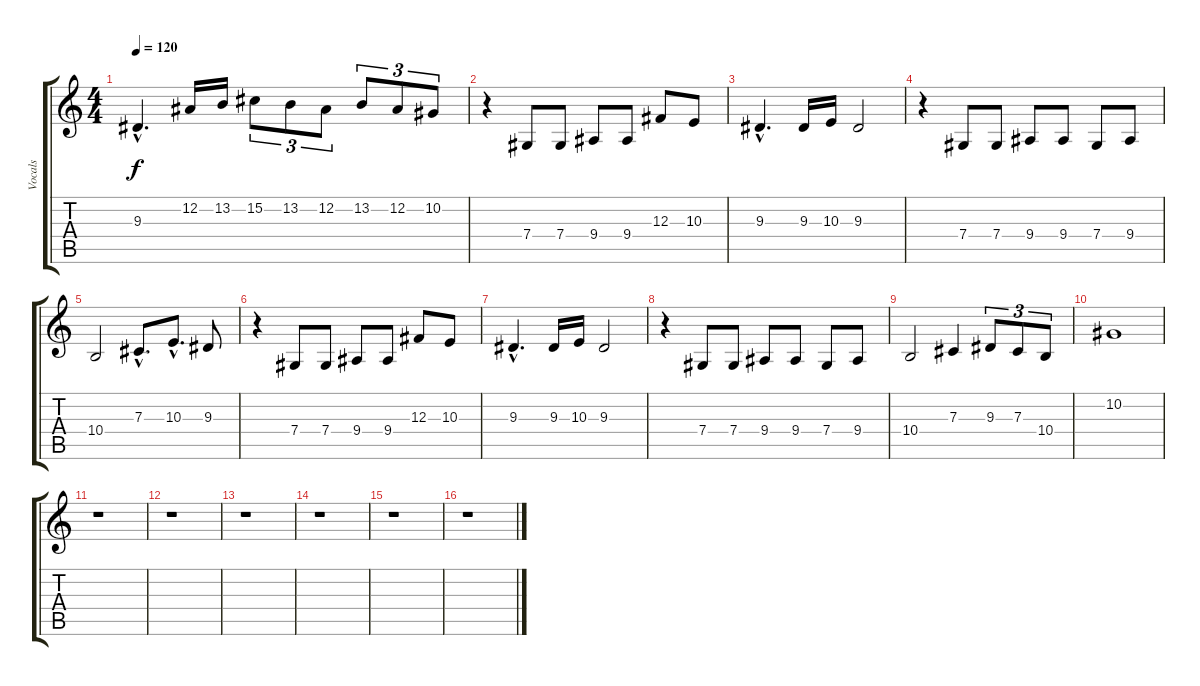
\track ("Vocals" "Vocals") {instrument lead6voice}
\staff {score tabs}
\tuning (Eb4 Bb3 Gb3 Db3 Ab2 Eb2) {hide}
\ts (4 4)
\tempo 120
\clef g2
\ks c
9.3{hac}.4{d dy f} 12.2.16 13.2.16 15.2.8{tu (3 2)} 13.2.8{tu (3 2)} 12.2.8{tu (3 2)} 13.2.8{tu (3 2)} 12.2.8{tu (3 2)} 10.2.8{tu (3 2)} |
r.4 7.4.8 7.4.8 9.4.8 9.4.8 12.3.8 10.3.8 |
9.3{hac}.4{d} 9.3.16 10.3.16 9.3.2 |
r.4 7.4.8 7.4.8 9.4.8 9.4.8 7.4.8 9.4.8 |
10.4.2 7.3{hac}.8{d} 10.3{hac}.8{d} 9.3.8 |
r.4 7.4.8 7.4.8 9.4.8 9.4.8 12.3.8 10.3.8 |
9.3{hac}.4{d} 9.3.16 10.3.16 9.3.2 |
r.4 7.4.8 7.4.8 9.4.8 9.4.8 7.4.8 9.4.8 |
10.4.2 7.3.4 9.3.8{tu (3 2)} 7.3.8{tu (3 2)} 10.4.8{tu (3 2)} |
10.2.1 |
r.1 |
r.1 |
r.1 |
r.1 |
r.1 |
r.1
